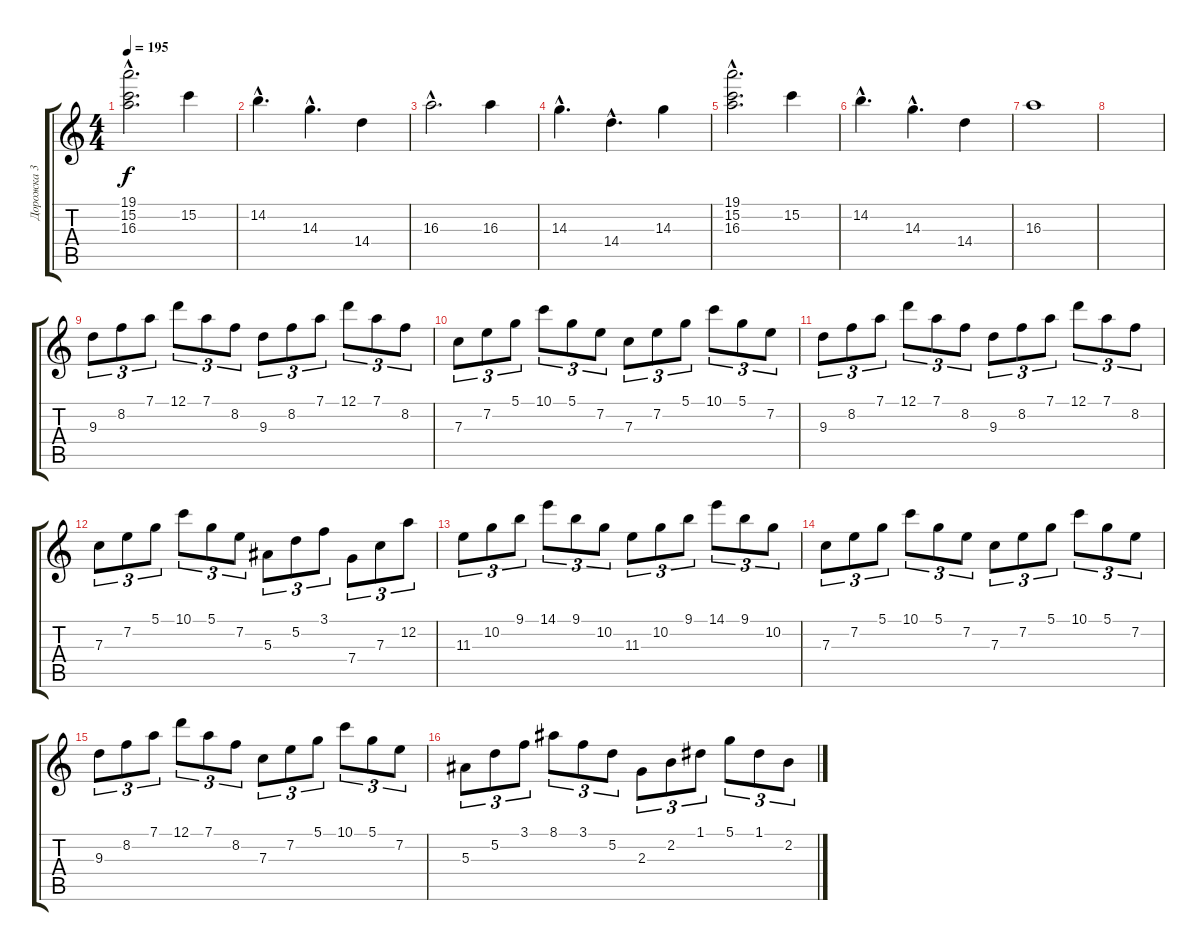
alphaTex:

\track ("Дорожка 3" "Дорожка 3") {instrument distortionguitar}
\staff {score tabs}
\tuning (D4 A3 F3 C3 G2 D2) {hide}
\ts (4 4)
\tempo 195
\clef g2
\ks c
(19.1{hac} 15.2{hac} 16.3{hac}).2{d dy f} 15.2.4 |
14.2{hac}.4{d} 14.3{hac}.4{d} 14.4.4 |
16.3{hac}.2{d} 16.3.4 |
14.3{hac}.4{d} 14.4{hac}.4{d} 14.3.4 |
(19.1{hac} 15.2{hac} 16.3{hac}).2{d} 15.2.4 |
14.2{hac}.4{d} 14.3{hac}.4{d} 14.4.4 |
16.3.1 |
|
9.3.8{tu (3 2)} 8.2.8{tu (3 2)} 7.1.8{tu (3 2)} 12.1.8{tu (3 2)} 7.1.8{tu (3 2)} 8.2.8{tu (3 2)} 9.3.8{tu (3 2)} 8.2.8{tu (3 2)} 7.1.8{tu (3 2)} 12.1.8{tu (3 2)} 7.1.8{tu (3 2)} 8.2.8{tu (3 2)} |
7.3.8{tu (3 2)} 7.2.8{tu (3 2)} 5.1.8{tu (3 2)} 10.1.8{tu (3 2)} 5.1.8{tu (3 2)} 7.2.8{tu (3 2)} 7.3.8{tu (3 2)} 7.2.8{tu (3 2)} 5.1.8{tu (3 2)} 10.1.8{tu (3 2)} 5.1.8{tu (3 2)} 7.2.8{tu (3 2)} |
9.3.8{tu (3 2)} 8.2.8{tu (3 2)} 7.1.8{tu (3 2)} 12.1.8{tu (3 2)} 7.1.8{tu (3 2)} 8.2.8{tu (3 2)} 9.3.8{tu (3 2)} 8.2.8{tu (3 2)} 7.1.8{tu (3 2)} 12.1.8{tu (3 2)} 7.1.8{tu (3 2)} 8.2.8{tu (3 2)} |
7.3.8{tu (3 2)} 7.2.8{tu (3 2)} 5.1.8{tu (3 2)} 10.1.8{tu (3 2)} 5.1.8{tu (3 2)} 7.2.8{tu (3 2)} 5.3.8{tu (3 2)} 5.2.8{tu (3 2)} 3.1.8{tu (3 2)} 7.4.8{tu (3 2)} 7.3.8{tu (3 2)} 12.2.8{tu (3 2)} |
11.3.8{tu (3 2)} 10.2.8{tu (3 2)} 9.1.8{tu (3 2)} 14.1.8{tu (3 2)} 9.1.8{tu (3 2)} 10.2.8{tu (3 2)} 11.3.8{tu (3 2)} 10.2.8{tu (3 2)} 9.1.8{tu (3 2)} 14.1.8{tu (3 2)} 9.1.8{tu (3 2)} 10.2.8{tu (3 2)} |
7.3.8{tu (3 2)} 7.2.8{tu (3 2)} 5.1.8{tu (3 2)} 10.1.8{tu (3 2)} 5.1.8{tu (3 2)} 7.2.8{tu (3 2)} 7.3.8{tu (3 2)} 7.2.8{tu (3 2)} 5.1.8{tu (3 2)} 10.1.8{tu (3 2)} 5.1.8{tu (3 2)} 7.2.8{tu (3 2)} |
9.3.8{tu (3 2)} 8.2.8{tu (3 2)} 7.1.8{tu (3 2)} 12.1.8{tu (3 2)} 7.1.8{tu (3 2)} 8.2.8{tu (3 2)} 7.3.8{tu (3 2)} 7.2.8{tu (3 2)} 5.1.8{tu (3 2)} 10.1.8{tu (3 2)} 5.1.8{tu (3 2)} 7.2.8{tu (3 2)} |
5.3.8{tu (3 2)} 5.2.8{tu (3 2)} 3.1.8{tu (3 2)} 8.1.8{tu (3 2)} 3.1.8{tu (3 2)} 5.2.8{tu (3 2)} 2.3.8{tu (3 2)} 2.2.8{tu (3 2)} 1.1.8{tu (3 2)} 5.1.8{tu (3 2)} 1.1.8{tu (3 2)} 2.2.8{tu (3 2)}
